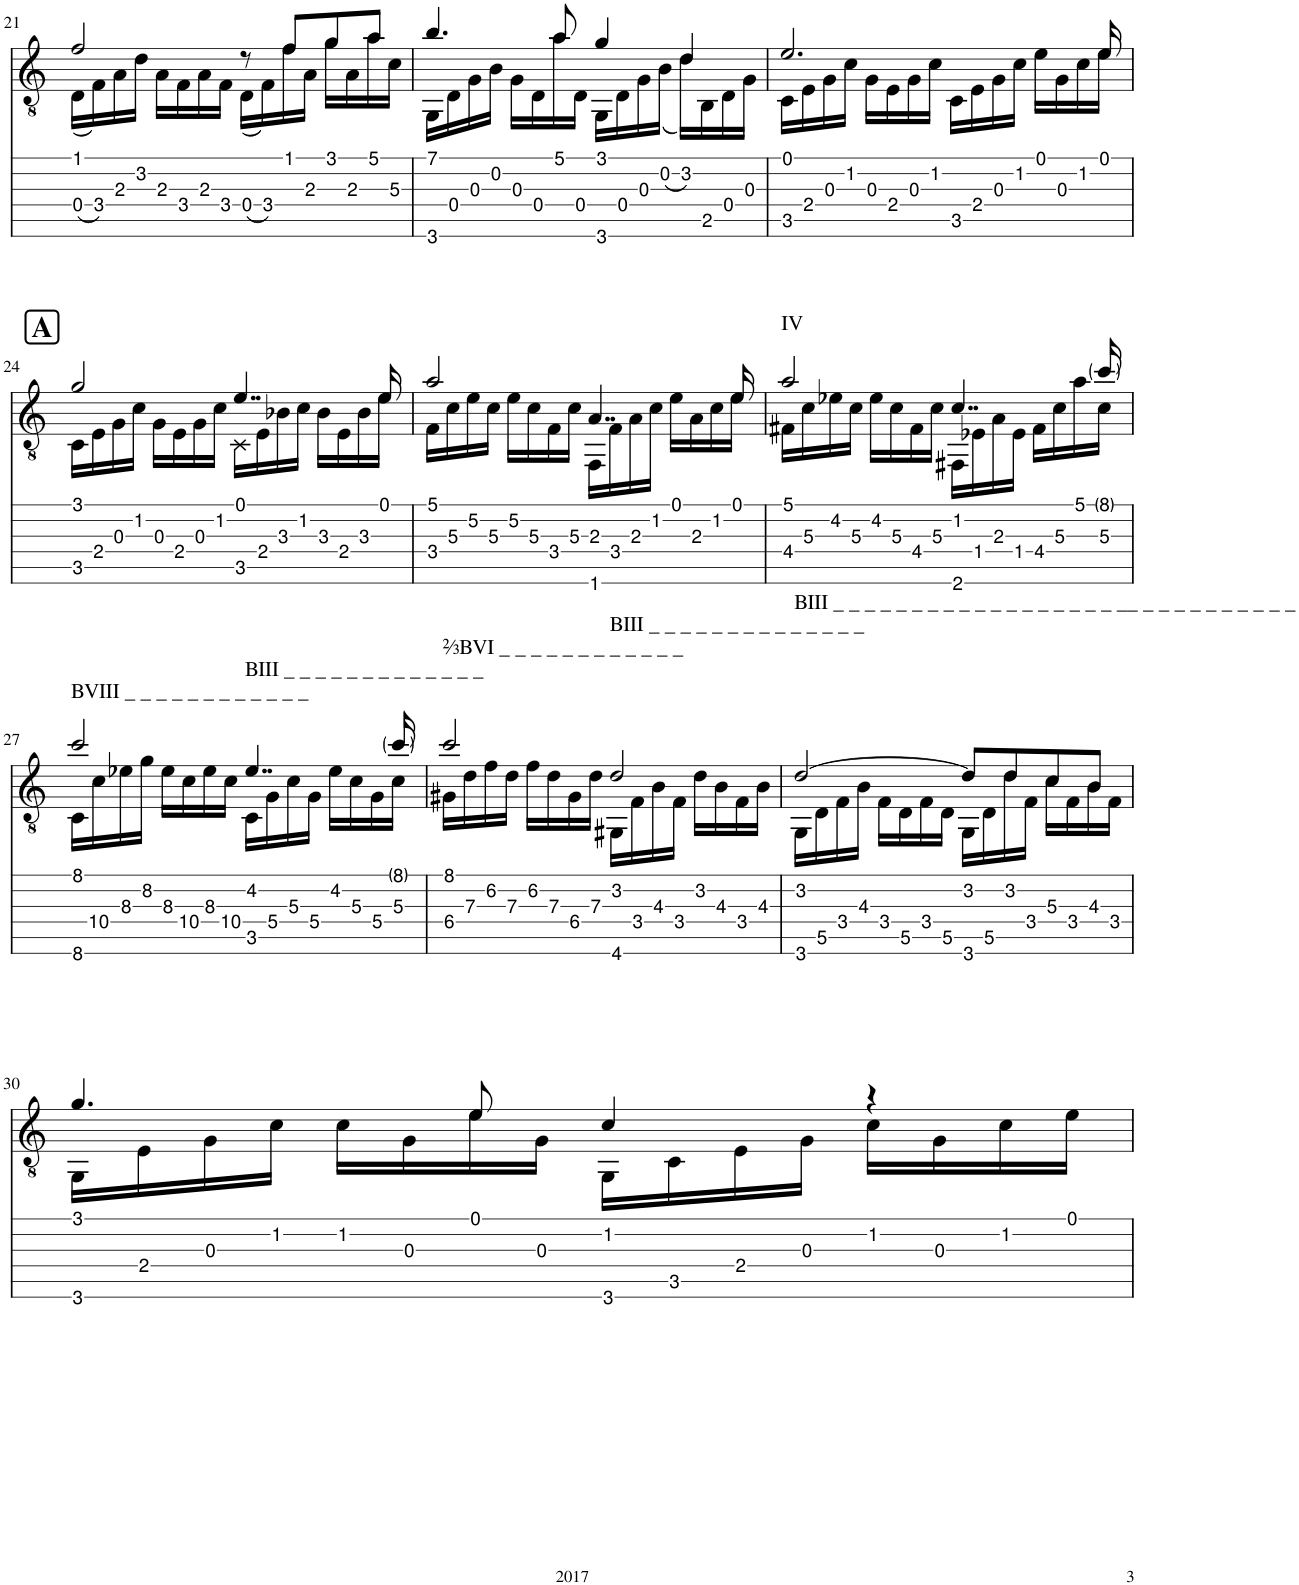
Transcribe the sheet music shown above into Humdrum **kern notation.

**kern	**kern
*part1	*part1
*staff2	*staff1
*I"Guitar	*
*I'Guit.	*
!!LO:PB:g=z
*	*clefGv2
*k[]	*k[]
*M4/4	*M4/4
=21	=21
*^	*^
2f	16DLL	2f/	(16D\LL
.	16FJ	.	16F\)
.	16AL	.	16A\
.	16dJJ	.	16d\JJ
.	16ALL	.	16A\LL
.	16FJ	.	16F\
.	16AL	.	16A\
.	16FJJ	.	16F\JJ
8r	16DLL	8r	(16D\LL
.	16FJ	.	16F\)
8f	16fL	8f/L	16f\
.	16AJJ	.	16A\JJ
8gL	16gLL	8g/	16g\LL
.	16AJ	.	16A\
8aJ	16aL	8a/J	16a\
.	16cJJ	.	16c\JJ
=22	=22	=22	=22
4.b	16GGLL	4.b/	16GG\LL
.	16DJ	.	16D\
.	16GL	.	16G\
.	16BJJ	.	16B\JJ
.	16GLL	.	16G\LL
.	16DJ	.	16D\
8a	16aL	8a/	16a\
.	16DJJ	.	16D\JJ
4g	16GGLL	4g/	16GG\LL
.	16DJ	.	16D\
.	16GL	.	16G\
.	16BJJ	.	(16B\JJ
4d	16dLL	4d/	16d\LL)
.	16BBJ	.	16BB\
.	16DL	.	16D\
.	16GJJ	.	16G\JJ
=23	=23	=23	=23
2.e	16CLL	2.e/	16C\LL
.	16EJ	.	16E\
.	16GL	.	16G\
.	16cJJ	.	16c\JJ
.	16GLL	.	16G\LL
.	16EJ	.	16E\
.	16GL	.	16G\
.	16cJJ	.	16c\JJ
.	16CLL	.	16C\LL
.	16EJ	.	16E\
.	16GL	.	16G\
.	16cJJ	.	16c\JJ
8.r	16eLL	8.ryy	16e\LL
.	16GJ	.	16G\
.	16cL	.	16c\
16e	16eJJ	16e/	16e\JJ
!!LO:LB:g=z	!!
!!LO:REH:place=s1:a:B:cj:fs=14:t=A	!!
=24	=24	=24	=24
2g	16CLL	2g/	16C\LL
.	16EJ	.	16E\
.	16GL	.	16G\
.	16cJJ	.	16c\JJ
.	16GLL	.	16G\LL
.	16EJ	.	16E\
.	16GL	.	16G\
.	16cJJ	.	16c\JJ
4..e	16CLL	4..e/	16C\LL
.	16EJ	.	16E\
.	16B-L	.	16B-X\
.	16cJJ	.	16c\JJ
.	16B-LL	.	16B-\LL
.	16EJ	.	16E\
.	16B-L	.	16B-\
16e	16eJJ	16e/	16e\JJ
=25	=25	=25	=25
2a	16FLL	2a/	16F\LL
.	16cJ	.	16c\
.	16eL	.	16e\
.	16cJJ	.	16c\JJ
.	16eLL	.	16e\LL
.	16cJ	.	16c\
.	16FL	.	16F\
.	16cJJ	.	16c\JJ
4..A	16FFLL	4..A/	16FF\LL
.	16FJ	.	16F\
.	16AL	.	16A\
.	16cJJ	.	16c\JJ
.	16eLL	.	16e\LL
.	16AJ	.	16A\
.	16cL	.	16c\
16e	16eJJ	16e/	16e\JJ
=26	=26	=26	=26
!	!	!LO:TX:a:t=IV	!
2a	16F#LL	2a/	16F#X\LL
.	16cJ	.	16c\
.	16e-L	.	16e-X\
.	16cJJ	.	16c\JJ
.	16e-LL	.	16e-\LL
.	16cJ	.	16c\
.	16F#L	.	16F#\
.	16cJJ	.	16c\JJ
4..c	16FF#LL	4..c/	16FF#X\LL
.	16E-J	.	16E-X\
.	16AL	.	16A\
.	16E-JJ	.	16E-\JJ
.	16F#LL	.	16F#\LL
.	16cJ	.	16c\
.	16aL	.	16a\
16cc	16cJJ	16cc/	16c\JJ
!!LO:LB:g=z	!!
=27	=27	=27	=27
!	!	!LO:TX:a:t=BVIII _ _ _ _ _ _ _ _ _ _ _ _	!
2cc	16CLL	2cc/	16C\LL
.	16cJ	.	16c\
.	16e-L	.	16e-X\
.	16gJJ	.	16g\JJ
.	16e-LL	.	16e-\LL
.	16cJ	.	16c\
.	16e-L	.	16e-\
.	16cJJ	.	16c\JJ
!	!	!LO:TX:a:t=BIII _ _ _ _ _ _ _ _ _ _ _ _ _	!
4..e-	16CLL	4..e-/	16C\LL
.	16GJ	.	16G\
.	16cL	.	16c\
.	16GJJ	.	16G\JJ
.	16e-LL	.	16e-\LL
.	16cJ	.	16c\
.	16GL	.	16G\
16cc	16cJJ	16cc/	16c\JJ
=28	=28	=28	=28
!	!	!LO:TX:a:t=⅔BVI _ _ _ _ _ _ _ _ _ _ _ _	!
2cc	16G#LL	2cc/	16G#X\LL
.	16dJ	.	16d\
.	16fL	.	16f\
.	16dJJ	.	16d\JJ
.	16fLL	.	16f\LL
.	16dJ	.	16d\
.	16G#L	.	16G#\
.	16dJJ	.	16d\JJ
!	!	!LO:TX:a:t=BIII _ _ _ _ _ _ _ _ _ _ _ _ _ _	!
2d	16GG#LL	2d/	16GG#X\LL
.	16FJ	.	16F\
.	16BL	.	16B\
.	16FJJ	.	16F\JJ
.	16dLL	.	16d\LL
.	16BJ	.	16B\
.	16FL	.	16F\
.	16BJJ	.	16B\JJ
=29	=29	=29	=29
!	!	!LO:TX:a:t=BIII _ _ _ _ _ _ _ _ _ _ _ _ _ _ _ _ _ _ __ _ _ _ _ _ _ _ _ _ _	!
[2d	16GGLL	[2d/	16GG\LL
.	16DJ	.	16D\
.	16FL	.	16F\
.	16BJJ	.	16B\JJ
.	16FLL	.	16F\LL
.	16DJ	.	16D\
.	16FL	.	16F\
.	16DJJ	.	16D\JJ
8dL]	16GGLL	8d/L]	16GG\LL
.	16DJ	.	16D\
8dJ	16dL	8d/	16d\
.	16FJJ	.	16F\JJ
8cL	16cLL	8c/	16c\LL
.	16FJ	.	16F\
8BJ	16BL	8B/J	16B\
.	16FJJ	.	16F\JJ
!!LO:LB:g=z	!!
=30	=30	=30	=30
4.g	16GGLL	4.g/	16GG\LL
.	16EJ	.	16E\
.	16GL	.	16G\
.	16cJJ	.	16c\JJ
.	16cLL	.	16c\LL
.	16GJ	.	16G\
8e	16eL	8e/	16e\
.	16GJJ	.	16G\JJ
4c	16GGLL	4c/	16GG\LL
.	16CJ	.	16C\
.	16EL	.	16E\
.	16GJJ	.	16G\JJ
4r	16cLL	4r	16c\LL
.	16GJ	.	16G\
.	16cL	.	16c\
.	16eJJ	.	16e\JJ
*v	*v	*	*
*	*v	*v
=	=
*-	*-
